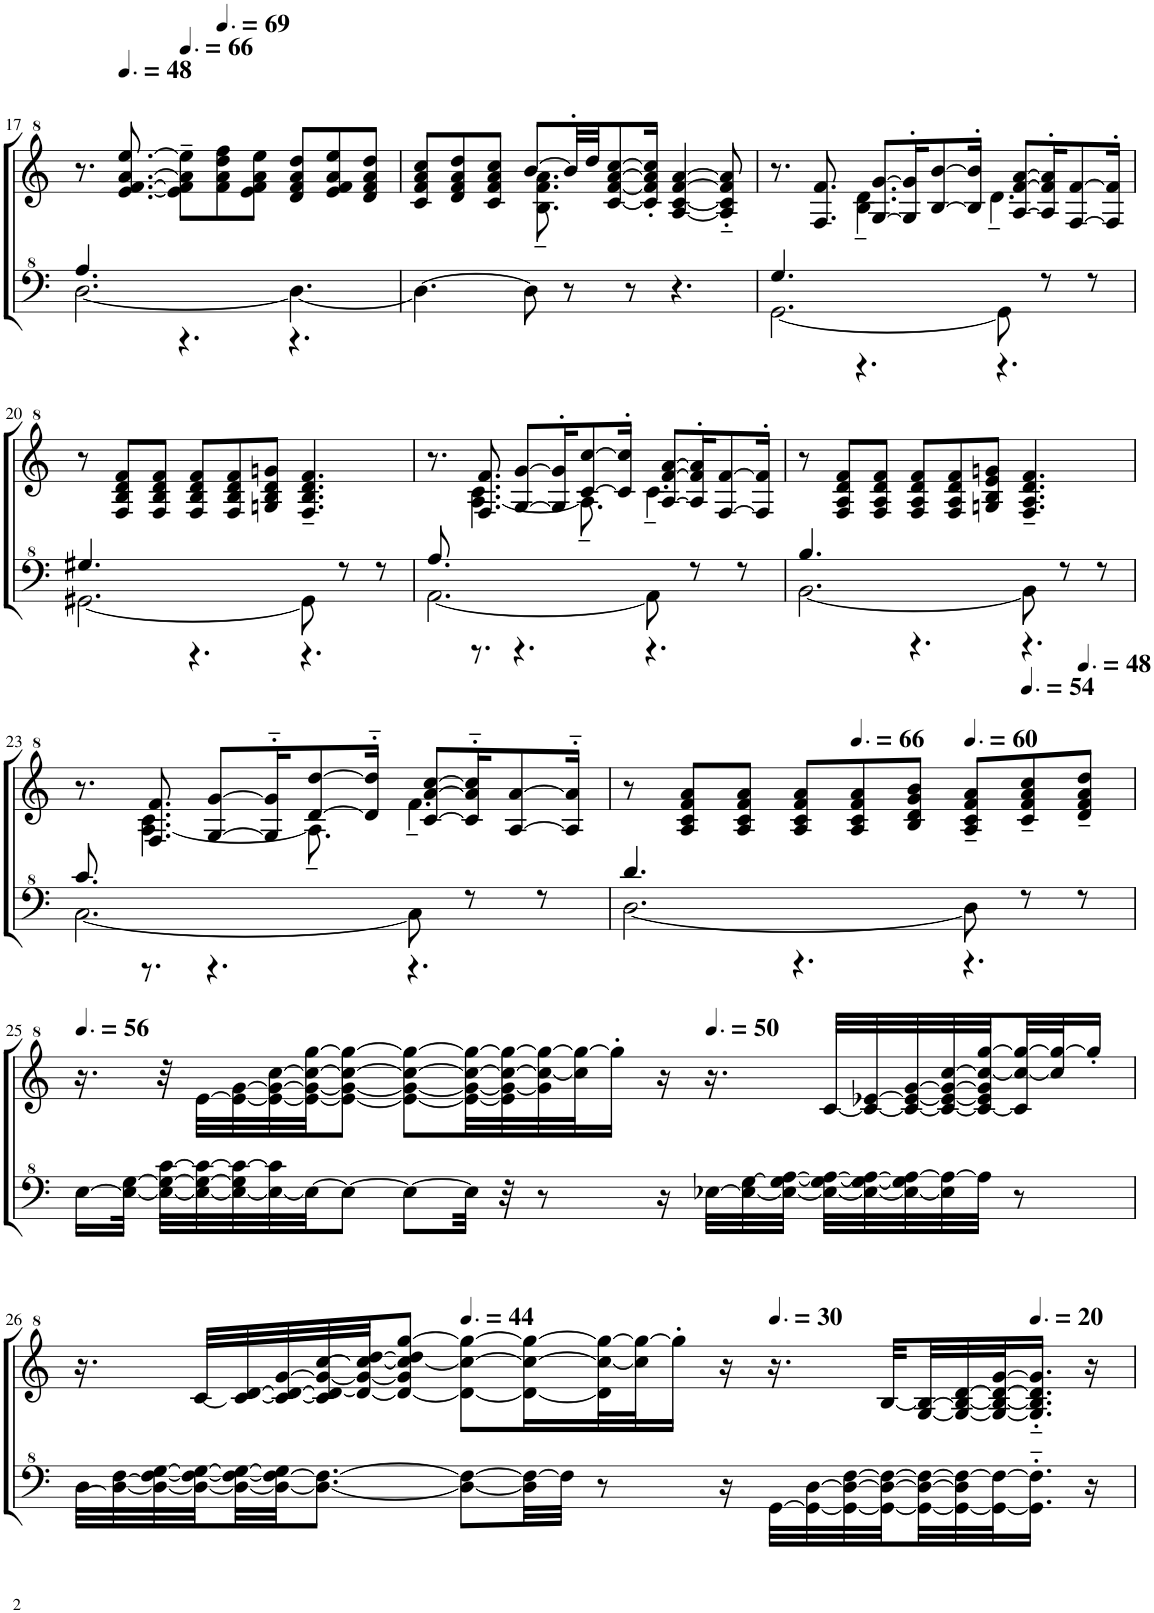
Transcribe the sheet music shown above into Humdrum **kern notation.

**kern	**kern
*part1	*part1
*staff2	*staff1
*I"Model III	*
!!LO:PB:g=z
*clefF^4	*clefG^2
*k[]	*k[]
*M9/8	*M9/8
=17	=17
*^	*
[2.d\	4.a/	8.r
*	*	*MM72
.	.	[8.ee/ [8.ff/ [8.aa/ [8.eee/
*	*	*MM99
.	4.r	8ee\]~ 8ff\]~ 8aa\]~ 8eee\]~L
*	*	*MM104
.	.	8ff\ 8aa\ 8ddd\ 8fff\
.	.	8ee\ 8ff\ 8aa\ 8eee\J
4.d\_	4.r	8dd/ 8ff/ 8aa/ 8ddd/L
.	.	8ee/ 8ff/ 8aa/ 8eee/
.	.	8dd/ 8ff/ 8aa/ 8ddd/J
*v	*v	*
=18	=18
*	*^
4.d\_	8cc/ 8ff/ 8aa/ 8ccc/L	4.ryy
.	8dd/ 8ff/ 8aa/ 8ddd/	.
.	8cc/ 8ff/ 8aa/ 8ccc/J	.
8d\]	[8bb/L	8.b\~ 8.ff\~ 8.aa\~
8r	32bb'/LL]	.
.	32ddd/JJ	.
.	[8cc/ [8ff/ [8aa/ [8ccc/	2ryy
8r	.	.
.	16cc/]' 16ff/]' 16aa/]' 16ccc/]'Jk	.
4.r	[4a/ [4cc/ [4ff/ [4aa/	.
.	8a/]'~ 8cc/]'~ 8ff/]'~ 8aa/]'~	.
.	.	16ryy
=19	=19	=19
*^	*	*
[2.G\	4.g/	8.r	4.ryy
.	.	8.f/ 8.ff/	.
.	4.r	[8g/ [8gg/L	4.b\~ 4.dd\~
.	.	16g/]' 16gg/]'K	.
.	.	[8b/ [8bb/	.
.	.	16b/]' 16bb/]'Jk	.
8G\]	4.r	[8a/ [8ff/ [8aa/L	4.dd~\
8r	.	16a/]' 16ff/]' 16aa/]'K	.
.	.	[8f/ [8ff/	.
8r	.	.	.
.	.	16f/]' 16ff/]'Jk	.
*	*	*v	*v
!!LO:LB:g=z
=20	=20	=20
[2.G#X\	4.g#X/	8r
.	.	8f/ 8b/ 8dd/ 8ff/L
.	.	8f/ 8b/ 8dd/ 8ff/J
.	4.r	8f/ 8b/ 8dd/ 8ff/L
.	.	8f/ 8b/ 8dd/ 8ff/
.	.	8gn/ 8b/ 8dd/ 8ggn/J
8G#\]	4.r	4.f/~ 4.b/~ 4.dd/~ 4.ff/~
8r	.	.
8r	.	.
=21	=21	=21
*	*	*^
[2.A\	8.a/	8.r	8.ryy
.	8.r	8.f/ 8.ff/	[4.a\ 4.cc\
.	4.r	[8g/ [8gg/L	.
.	.	16g/]' 16gg/]'K	.
.	.	[8cc/ [8ccc/	8.a~\]
.	.	16cc/]' 16ccc/]'Jk	.
8A\]	4.r	[8a/ [8ff/ [8aa/L	4.cc~\
8r	.	16a/]' 16ff/]' 16aa/]'K	.
.	.	[8f/ [8ff/	.
8r	.	.	.
.	.	16f/]' 16ff/]'Jk	.
*	*	*v	*v
=22	=22	=22
[2.B\	4.b/	8r
.	.	8f/ 8a/ 8dd/ 8ff/L
.	.	8f/ 8a/ 8dd/ 8ff/J
.	4.r	8f/ 8a/ 8dd/ 8ff/L
.	.	8f/ 8a/ 8dd/ 8ff/
.	.	8gn/ 8b/ 8ee/ 8ggn/J
8B\]	4.r	4.f/~ 4.a/~ 4.dd/~ 4.ff/~
8r	.	.
8r	.	.
!!LO:LB:g=z
=23	=23	=23
*	*	*^
[2.c\	8.cc/	8.r	8.ryy
.	8.r	8.f/ 8.ff/	[4.a\ 4.cc\
.	4.r	[8g/ [8gg/L	.
.	.	16g/]'~ 16gg/]'~K	.
.	.	[8dd/ [8ddd/	8.a~\]
.	.	16dd/]'~ 16ddd/]'~Jk	.
8c\]	4.r	[8cc/ [8aa/ [8ccc/L	4.ff~\
8r	.	16cc/]'~ 16aa/]'~ 16ccc/]'~K	.
.	.	[8a/ [8aa/	.
8r	.	.	.
.	.	16a/]'~ 16aa/]'~Jk	.
*	*	*v	*v
=24	=24	=24
[2.d\	4.dd/	8r
.	.	8a/ 8cc/ 8ff/ 8aa/L
.	.	8a/ 8cc/ 8ff/ 8aa/J
.	4.r	8a/ 8cc/ 8ff/ 8aa/L
*	*	*MM99
.	.	8a/ 8cc/ 8ff/ 8aa/
.	.	8b/ 8dd/ 8gg/ 8bb/J
*	*	*MM90
8d\]	4.r	8a/~ 8cc/~ 8ff/~ 8aa/~L
*	*	*MM81
8r	.	8cc/~ 8ff/~ 8aa/~ 8ccc/~
*	*	*MM72
8r	.	8dd/~ 8ff/~ 8aa/~ 8ddd/~J
*v	*v	*
!!LO:LB:g=z
=25	=25
*	*MM84
[16e\LL	16.r
32e\_ [32g\JJk	.
32e\_ 32g\_ [32cc\LLL	32r
32e\_ 32g\_ 32cc\_	[32ee\LLL
32e\_ 32g\] 32cc\_	32ee\_ [32gg\
32e\_ 32cc\]	32ee\_ 32gg\_ [32ccc\
32e\JJ_	32ee\_ 32gg\_ 32ccc\_ [32ggg\JJ
8e\J_	8ee\_ 8gg\_ 8ccc\_ 8ggg\_J
8e\L_	8ee\_ 8gg\_ 8ccc\_ 8ggg\_L
32e\Jkk]	32ee\_ 32gg\_ 32ccc\_ 32ggg\_LL
32r	32ee\] 32gg\_ 32ccc\_ 32ggg\_
8r	32gg\] 32ccc\_ 32ggg\_
.	32ccc\] 32ggg\_J
.	16ggg'\JJ]
16r	16r
*	*MM75
[32e-X\LLL	16.r
32e-\_ [32g\	.
32e-\_ 32g\_ [32a\JJJ	.
32e-\_ 32g\_ 32a\_LLL	[32cc/LLL
32e-\_ 32g\_ 32a\_	32cc/_ [32ee-X/
32e-\_ 32g\] 32a\_	32cc/_ 32ee-/_ [32gg/
32e-\] 32a\_	32cc/_ 32ee-/_ 32gg/_ [32ccc/
32a\JJJ]	32cc/_ 32ee-/] 32gg/] 32ccc/_ [32ggg/
8r	32cc/] 32ccc/_ 32ggg/_
.	32ccc/] 32ggg/_J
.	16ggg'/JJ]
!!LO:LB:g=z
=26	=26
[32d\LLL	16.r
32d\_ [32f\	.
32d\_ 32f\_ [32g\	.
32d\_ 32f\_ 32g\_	[32cc/LLL
32d\_ 32f\_ 32g\_	32cc/_ [32dd/
32d\_ 32f\_ 32g\]JJ	32cc/_ 32dd/_ [32gg/
8.d\_ 8.f\_J	32cc/] 32dd/_ 32gg/_ [32ccc/
.	32dd/_ 32gg/_ 32ccc/_ [32ddd/JJ
.	8dd/_ 8gg/] 8ccc/_ 8ddd/] [8ggg/J
*	*MM66
8d\_ 8f\_L	8dd\_ 8ccc\_ 8ggg\_L
32d\] 32f\_LL	16dd\_ 16ccc\_ 16ggg\_L
32f\JJJ]	.
8r	32dd\] 32ccc\_ 32ggg\_L
.	32ccc\] 32ggg\_J
.	16ggg'\JJ]
16r	16r
*	*MM45
[32G\LLL	16.r
32G\_ [32d\	.
32G\_ 32d\_ [32f\	.
32G\_ 32d\_ 32f\_	[32b/LLL
32G\_ 32d\_ 32f\_	[32g/ 32b/_
32G\_ 32d\] 32f\_	32g/_ 32b/_ [32dd/
32G\_ 32f\_J	32g/_ 32b/_ 32dd/_ [32gg/J
*	*MM30
16.G\]'~ 16.f\]'~JJ	16.g/]'~ 16.b/]'~ 16.dd/]'~ 16.gg/]'~JJ
16r	16r
=	=
*-	*-
